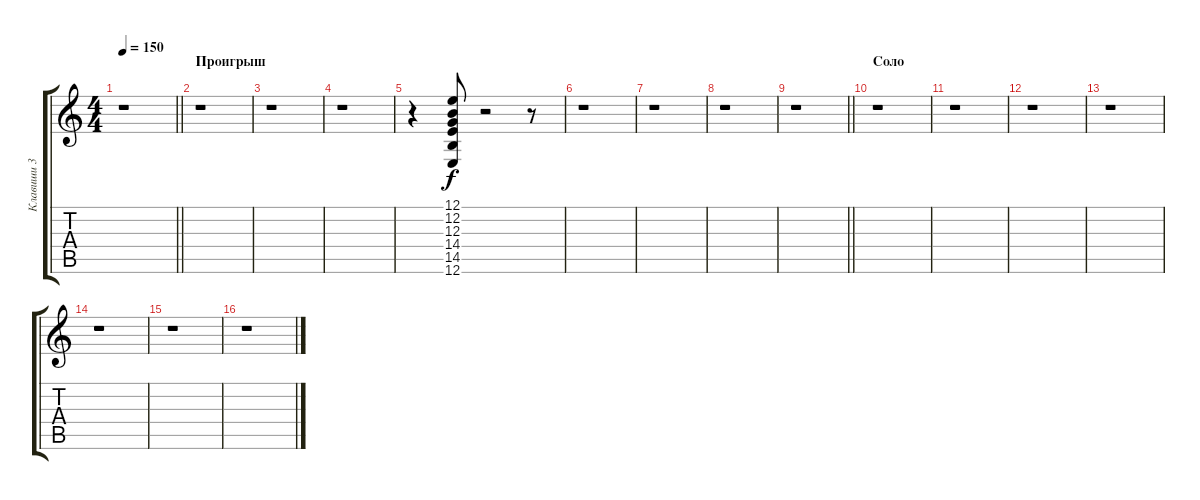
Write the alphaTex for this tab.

\track ("Клавиши 3" "Клавиши 3") {instrument lead2sawtooth}
\staff {score tabs}
\tuning (E4 B3 G3 D3 A2 E2) {hide}
\ts (4 4)
\tempo 150
\clef g2
\barLineRight lightlight
\ks c
r.1{dy f} |
\section ("" "Проигрыш")
r.1 |
r.1 |
r.1 |
r.4 (12.1 12.2 12.3 14.4 14.5 12.6).8 r.2 r.8 |
r.1 |
r.1 |
r.1 |
\barLineRight lightlight
r.1 |
\section ("" "Соло")
r.1 |
r.1 |
r.1 |
r.1 |
r.1 |
r.1 |
r.1
